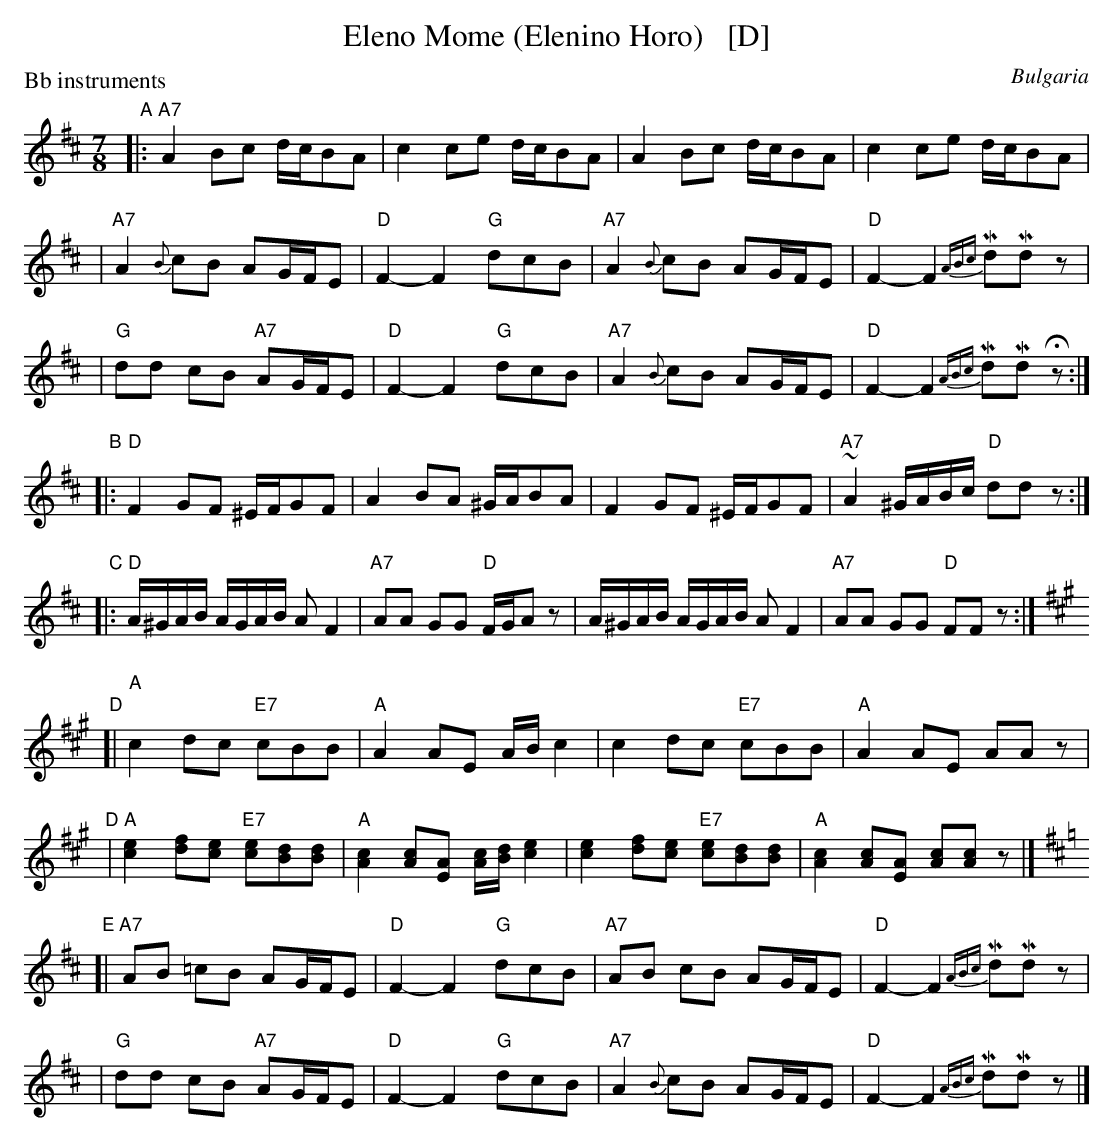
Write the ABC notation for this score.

X:1
T: Eleno Mome (Elenino Horo)   [D]
O: Bulgaria
M: 7/8
L: 1/8
P: Bb instruments
K: D
"A"\
|: "A7"A2 Bc d/c/BA | c2 ce d/c/BA | A2 Bc d/c/BA | c2 ce d/c/BA |
| "A7"A2 {B}cB AG/F/E | "D"F2- F2 "G"dcB | "A7"A2 {B}cB AG/F/E | "D"F2- F2 {ABc}MdMdz |
| "G"dd cB "A7"AG/F/E | "D"F2- F2 "G"dcB | "A7"A2 {B}cB AG/F/E | "D"F2- F2 {ABc}MdMdHz :|
"B"\
|: "D"F2 GF ^E/F/GF | A2 BA ^G/A/BA | F2 GF ^E/F/GF | "A7"~A2 ^G/A/B/c/ "D"ddz :|
"C"\
|: "D"A/^G/A/B/ A/G/A/B/ AF2 | "A7"AA GG "D"F/G/Az | A/^G/A/B/ A/G/A/B/ AF2 | "A7"AA GG "D"FFz :|
K: A
"D"\
[| "A"c2 dc "E7"cBB | "A"A2 AE A/B/c2 | c2 dc "E7"cBB | "A"A2 AE AAz |
"D"\
| "A"[c2e2] [df][ce] "E7"[ce][Bd][Bd] | "A"[A2c2] [Ac][EA] [A/c][B/d][c2e2] \
| [c2e2] [df][ce] "E7"[ce][Bd][Bd] | "A"[A2c2] [Ac][EA] [Ac][Ac]z |]
K: D
"E"\
[| "A7"AB =cB AG/F/E | "D"F2- F2 "G"dcB | "A7"AB cB AG/F/E | "D"F2- F2 {ABc}MdMdz |
| "G"dd cB "A7"AG/F/E | "D"F2- F2 "G"dcB | "A7"A2 {B}cB AG/F/E | "D"F2- F2 {ABc}MdMdz |]
